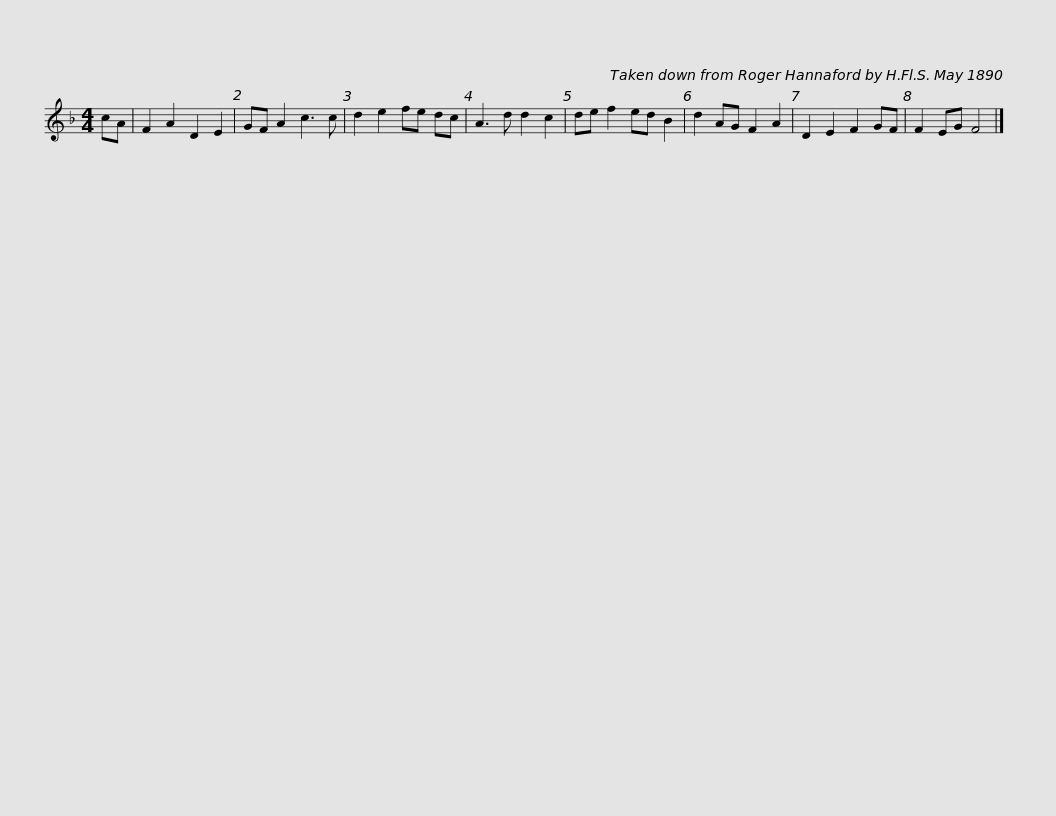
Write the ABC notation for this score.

X:1
L:1/8
M:4/4
I:linebreak $
K:F
V:1 treble
V:1
 cA | F2 A2 D2 E2 | GF A2 c3 c | d2 e2 fe dc | A3 d d2 c2 |$ %5
 de f2 ed B2 | d2 AG F2 A2 | D2 E2 F2 GF | F2 EG F4 |] %9
